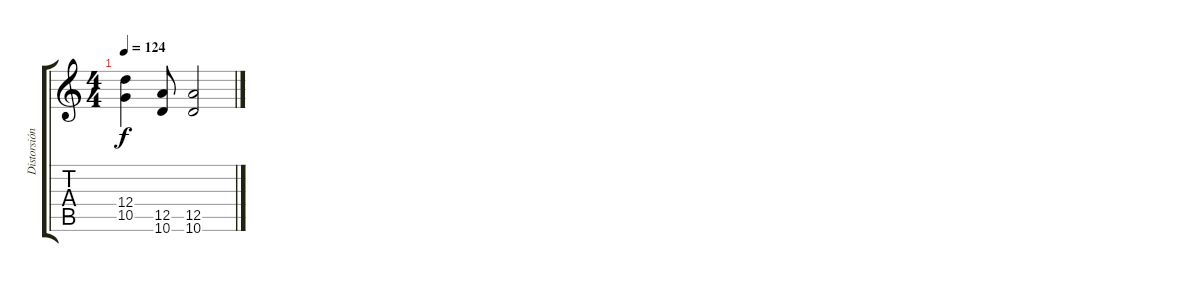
\track ("Distorsión" "Distorsión") {instrument overdrivenguitar}
\staff {score tabs}
\tuning (E4 B3 G3 D3 A2 E2) {hide}
\ts (4 4)
\tempo 124
\clef g2
\ks c
(12.4 10.5).4{dy f} (12.5 10.6).8 (12.5 10.6).2
